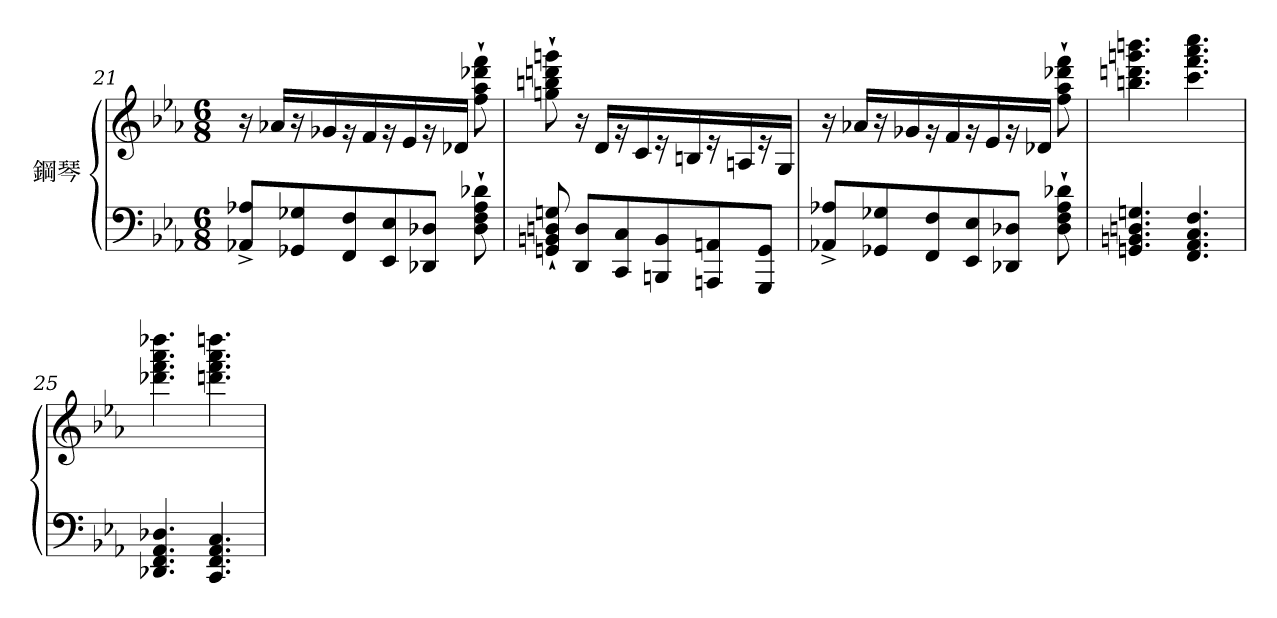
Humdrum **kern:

**kern	**kern
*part1	*part1
*staff2	*staff1
*I"鋼琴	*
*clefF4	*clefG2
*k[b-e-a-]	*k[b-e-a-]
*M6/8	*M6/8
=21	=21
8AA-X/^ 8A-X/^L	16r
.	16a-X/LL
8GG-X/ 8G-X/	16r
.	16g-X/
8FF/ 8F/	16rg
.	16f/
8EE-/ 8E-/	16rg
.	16e-/
8DD-X/ 8D-X/J	16rg
.	16d-X/JJ
8D-\` 8F\` 8A-\` 8d-X\`	8ff\` 8aa-\` 8ddd-X\` 8fff\`
!!LO:PB:g=z
=22	=22
8GGn/` 8BBn/` 8Dn/` 8Gn/`	8ggn\` 8bbn\` 8dddn\` 8gggn\`
8DD/ 8D/L	16r
.	16d/LL
8CC/ 8C/	16rg
.	16c/
8BBBn/ 8BB/	16re
.	16Bn/
8AAAn/ 8AAn/	16re
.	16An/
8GGG/ 8GG/J	16re
.	16G/JJ
=23	=23
8AA-X/^ 8A-X/^L	16r
.	16a-X/LL
8GG-X/ 8G-X/	16r
.	16g-X/
8FF/ 8F/	16rg
.	16f/
8EE-/ 8E-/	16rg
.	16e-/
8DD-X/ 8D-X/J	16rg
.	16d-X/JJ
*	*MM152
8D-\` 8F\` 8A-\` 8d-X\`	8ff\` 8aa-\` 8ddd-X\` 8fff\`
=24	=24
4.GGn/ 4.BBn/ 4.Dn/ 4.Gn/	4.bbn\ 4.dddn\ 4.gggn\ 4.bbbn\
*	*MM148
4.FF/ 4.AA-/ 4.C/ 4.F/	4.ccc\ 4.fff\ 4.aaa-\ 4.cccc\
=25	=25
*	*MM142
4.DD-X/ 4.FF/ 4.AA-/ 4.D-X/	4.ddd-X\ 4.fff\ 4.aaa-\ 4.dddd-X\
*	*MM136
4.CC/ 4.FF/ 4.AA-/ 4.C/	4.dddn\ 4.fff\ 4.aaa-\ 4.ddddn\
=	=
*-	*-
